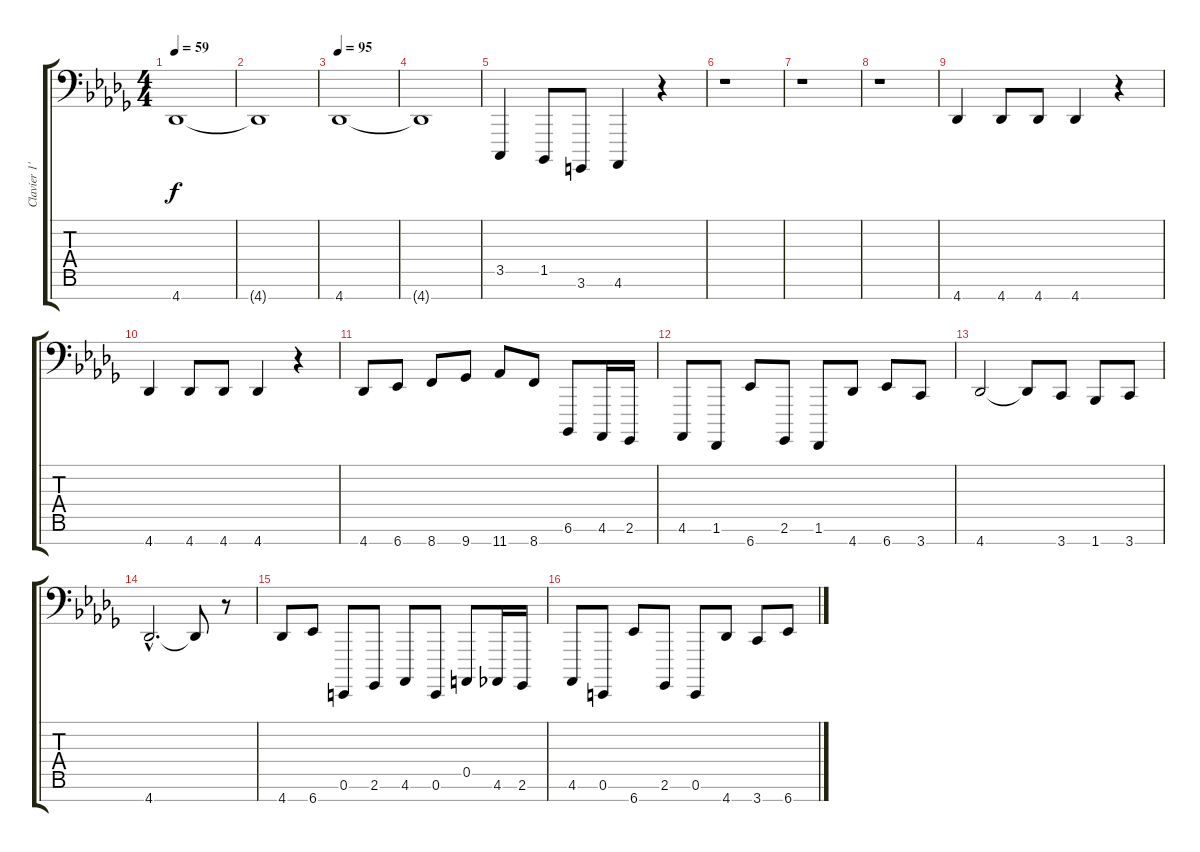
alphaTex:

\track ("Clavier 1''" "Clavier 1'") {instrument churchorgan}
\staff {score tabs}
\tuning (E2 B1 G1 D1 A0 E0 A-1) {hide}
\ts (4 4)
\tempo 59
\clef f4
\ks db
4.7.1{dy f} |
4.7{t}.1 |
\tempo 95
4.7.1 |
4.7{t}.1 |
3.5.4 1.5.8 3.6.8 4.6.4 r.4 |
r.1 |
r.1 |
r.1 |
4.7.4 4.7.8 4.7.8 4.7.4 r.4 |
4.7.4 4.7.8 4.7.8 4.7.4 r.4 |
4.7.8 6.7.8 8.7.8 9.7.8 11.7.8 8.7.8 6.6.8 4.6.16 2.6.16 |
4.6.8 1.6.8 6.7.8 2.6.8 1.6.8 4.7.8 6.7.8 3.7.8 |
4.7.2 4.7{t}.8 3.7.8 1.7.8 3.7.8 |
4.7{hac}.2{d} 4.7{t}.8 r.8 |
4.7.8 6.7.8 0.6.8 2.6.8 4.6.8 0.6.8 0.5.8 4.6.16 2.6.16 |
4.6.8 0.6.8 6.7.8 2.6.8 0.6.8 4.7.8 3.7.8 6.7.8
